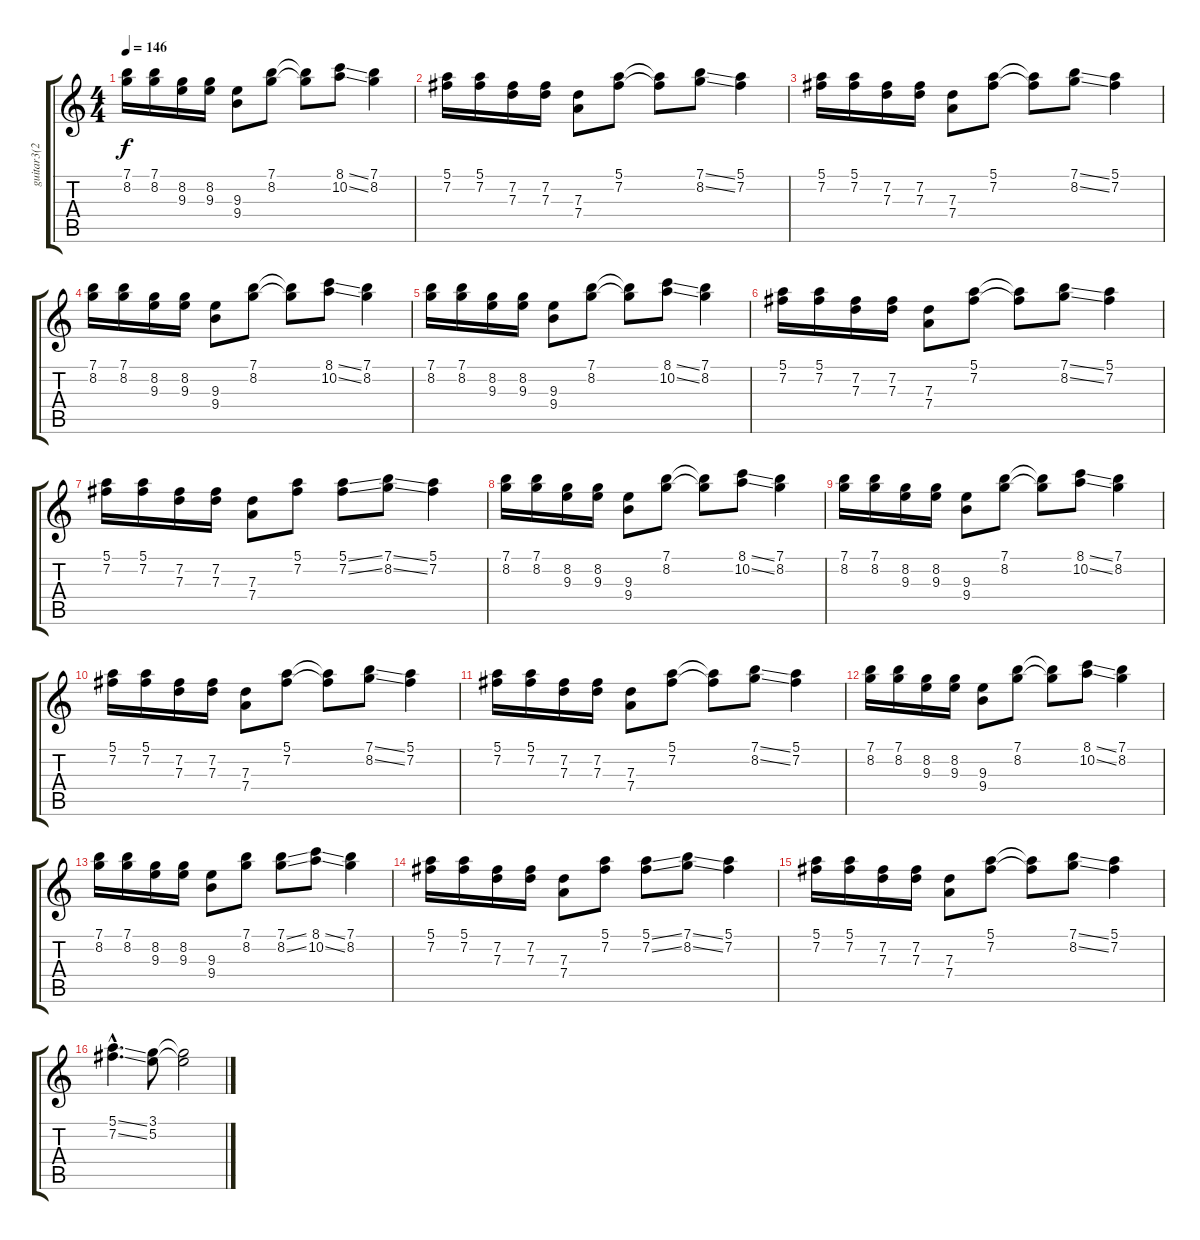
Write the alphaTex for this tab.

\track ("guitar3(2 gtrs arr one)" "guitar3(2 ") {instrument overdrivenguitar}
\staff {score tabs}
\tuning (E4 B3 G3 D3 A2 E2) {hide}
\ts (4 4)
\tempo 146
\clef g2
\ks c
(7.1 8.2).16{dy f} (7.1 8.2).16 (8.2 9.3).16 (8.2 9.3).16 (9.3 9.4).8 (7.1 8.2).8 (7.1{t} 8.2{t}).8 (8.1{ss} 10.2{ss}).8 (7.1 8.2).4 |
(5.1 7.2).16 (5.1 7.2).16 (7.2 7.3).16 (7.2 7.3).16 (7.3 7.4).8 (5.1 7.2).8 (5.1{t} 7.2{t}).8 (7.1{ss} 8.2{ss}).8 (5.1 7.2).4 |
(5.1 7.2).16 (5.1 7.2).16 (7.2 7.3).16 (7.2 7.3).16 (7.3 7.4).8 (5.1 7.2).8 (5.1{t} 7.2{t}).8 (7.1{ss} 8.2{ss}).8 (5.1 7.2).4 |
(7.1 8.2).16 (7.1 8.2).16 (8.2 9.3).16 (8.2 9.3).16 (9.3 9.4).8 (7.1 8.2).8 (7.1{t} 8.2{t}).8 (8.1{ss} 10.2{ss}).8 (7.1 8.2).4 |
(7.1 8.2).16 (7.1 8.2).16 (8.2 9.3).16 (8.2 9.3).16 (9.3 9.4).8 (7.1 8.2).8 (7.1{t} 8.2{t}).8 (8.1{ss} 10.2{ss}).8 (7.1 8.2).4 |
(5.1 7.2).16 (5.1 7.2).16 (7.2 7.3).16 (7.2 7.3).16 (7.3 7.4).8 (5.1 7.2).8 (5.1{t} 7.2{t}).8 (7.1{ss} 8.2{ss}).8 (5.1 7.2).4 |
(5.1 7.2).16 (5.1 7.2).16 (7.2 7.3).16 (7.2 7.3).16 (7.3 7.4).8 (5.1 7.2).8 (5.1{ss} 7.2{ss}).8 (7.1{ss} 8.2{ss}).8 (5.1 7.2).4 |
(7.1 8.2).16 (7.1 8.2).16 (8.2 9.3).16 (8.2 9.3).16 (9.3 9.4).8 (7.1 8.2).8 (7.1{t} 8.2{t}).8 (8.1{ss} 10.2{ss}).8 (7.1 8.2).4 |
(7.1 8.2).16 (7.1 8.2).16 (8.2 9.3).16 (8.2 9.3).16 (9.3 9.4).8 (7.1 8.2).8 (7.1{t} 8.2{t}).8 (8.1{ss} 10.2{ss}).8 (7.1 8.2).4 |
(5.1 7.2).16 (5.1 7.2).16 (7.2 7.3).16 (7.2 7.3).16 (7.3 7.4).8 (5.1 7.2).8 (5.1{t} 7.2{t}).8 (7.1{ss} 8.2{ss}).8 (5.1 7.2).4 |
(5.1 7.2).16 (5.1 7.2).16 (7.2 7.3).16 (7.2 7.3).16 (7.3 7.4).8 (5.1 7.2).8 (5.1{t} 7.2{t}).8 (7.1{ss} 8.2{ss}).8 (5.1 7.2).4 |
(7.1 8.2).16 (7.1 8.2).16 (8.2 9.3).16 (8.2 9.3).16 (9.3 9.4).8 (7.1 8.2).8 (7.1{t} 8.2{t}).8 (8.1{ss} 10.2{ss}).8 (7.1 8.2).4 |
(7.1 8.2).16 (7.1 8.2).16 (8.2 9.3).16 (8.2 9.3).16 (9.3 9.4).8 (7.1 8.2).8 (7.1{ss} 8.2{ss}).8 (8.1{ss} 10.2{ss}).8 (7.1 8.2).4 |
(5.1 7.2).16 (5.1 7.2).16 (7.2 7.3).16 (7.2 7.3).16 (7.3 7.4).8 (5.1 7.2).8 (5.1{ss} 7.2{ss}).8 (7.1{ss} 8.2{ss}).8 (5.1 7.2).4 |
(5.1 7.2).16 (5.1 7.2).16 (7.2 7.3).16 (7.2 7.3).16 (7.3 7.4).8 (5.1 7.2).8 (5.1{t} 7.2{t}).8 (7.1{ss} 8.2{ss}).8 (5.1 7.2).4 |
(5.1{ss hac} 7.2{ss hac}).4{d} (3.1 5.2).8 (3.1{t} 5.2{t}).2
